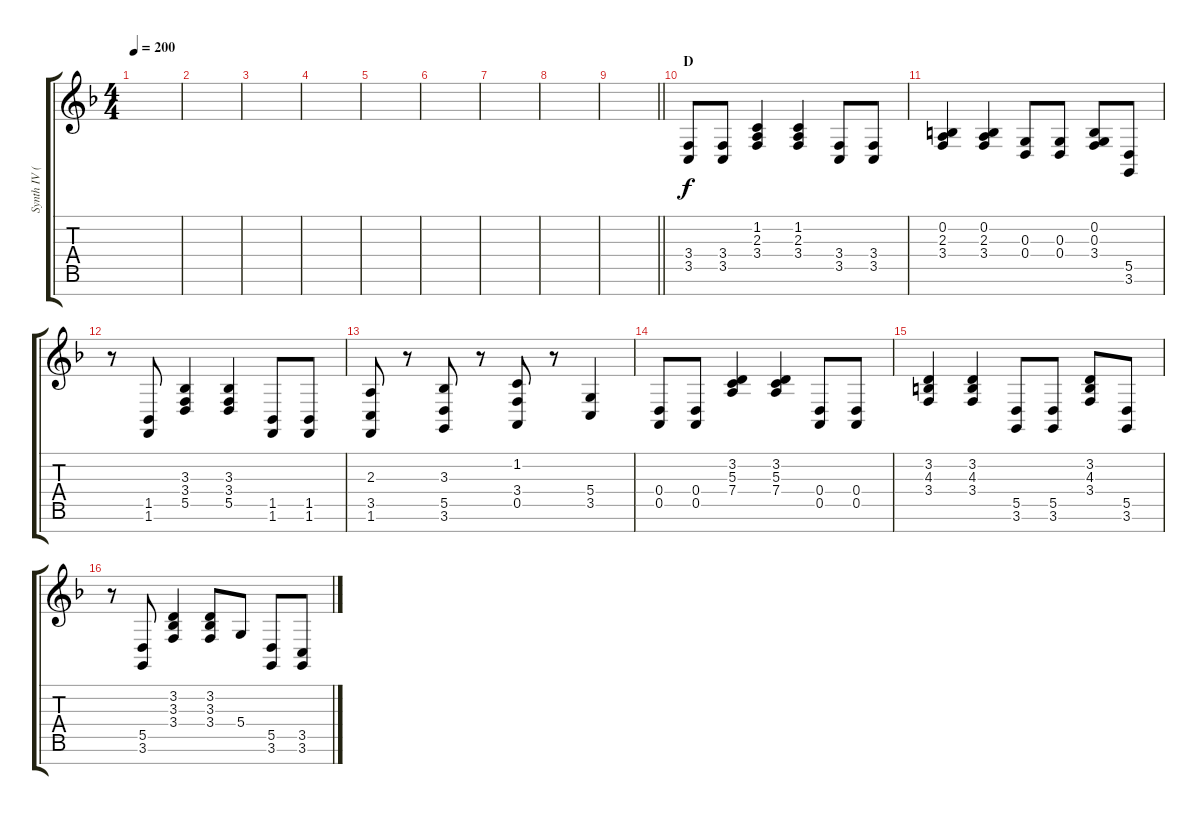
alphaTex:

\track ("Synth IV (Kotobuki Tsumugi)" "Synth IV (") {instrument drawbarorgan}
\staff {score tabs}
\tuning (E4 B3 G3 D3 A2 E2 B1) {hide}
\ts (4 4)
\tempo 200
\clef g2
\ks f
|
|
|
|
|
|
|
|
\barLineRight lightlight
|
\section ("" "D")
(3.4 3.5).8 (3.4 3.5).8 (1.2 2.3 3.4).4 (1.2 2.3 3.4).4 (3.4 3.5).8 (3.4 3.5).8 |
(0.2 2.3 3.4).4 (0.2 2.3 3.4).4 (0.3 0.4).8 (0.3 0.4).8 (0.2 0.3 3.4).8 (5.5 3.6).8 |
r.8 (1.5 1.6).8 (3.3 3.4 5.5).4 (3.3 3.4 5.5).4 (1.5 1.6).8 (1.5 1.6).8 |
(2.3 3.5 1.6).8 r.8 (3.3 5.5 3.6).8 r.8 (1.2 3.4 0.5).8 r.8 (5.4 3.5).4 |
(0.4 0.5).8 (0.4 0.5).8 (3.2 5.3 7.4).4 (3.2 5.3 7.4).4 (0.4 0.5).8 (0.4 0.5).8 |
(3.2 4.3 3.4).4 (3.2 4.3 3.4).4 (5.5 3.6).8 (5.5 3.6).8 (3.2 4.3 3.4).8 (5.5 3.6).8 |
r.8 (5.5 3.6).8 (3.2 3.3 3.4).4 (3.2 3.3 3.4).8 5.4.8 (5.5 3.6).8 (3.5 3.6).8
